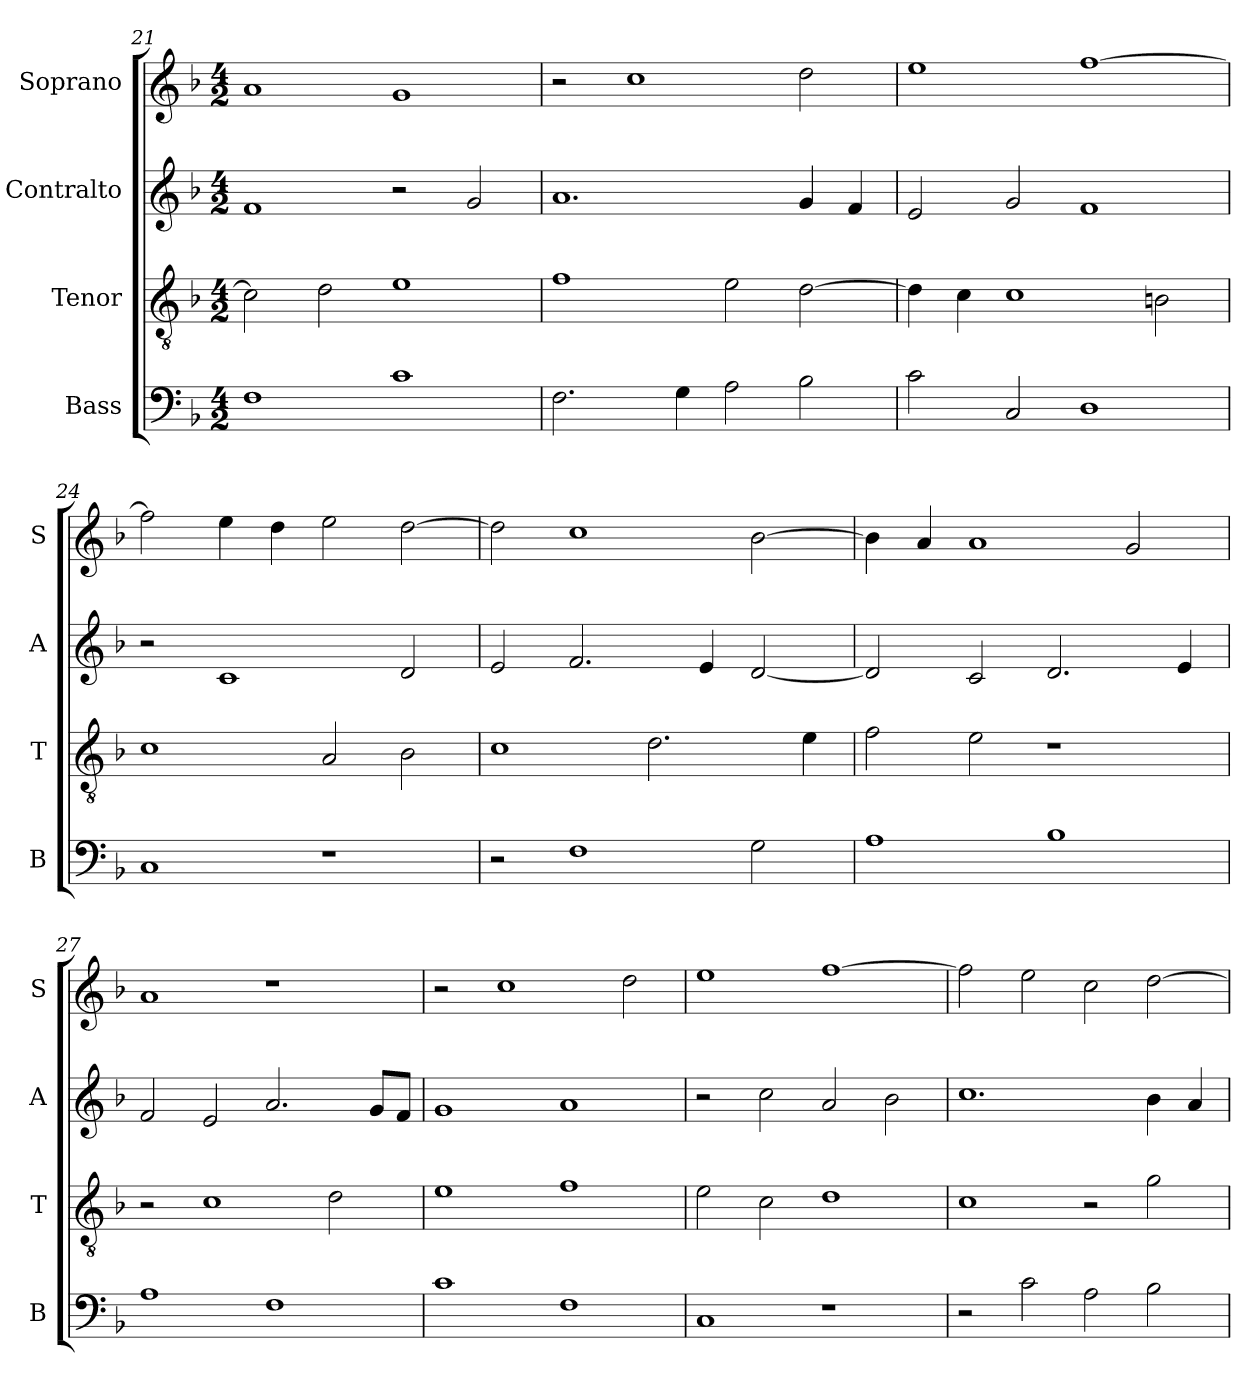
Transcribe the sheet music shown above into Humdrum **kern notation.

**kern	**kern	**kern	**kern
*part4	*part3	*part2	*part1
*staff4	*staff3	*staff2	*staff1
*I"Bass	*I"Tenor	*I"Contralto	*I"Soprano
*I'B	*I'T	*I'A	*I'S
*clefF4	*clefGv2	*clefG2	*clefG2
*k[b-]	*k[b-]	*k[b-]	*k[b-]
*F:ion	*F:ion	*F:ion	*F:ion
*M4/2	*M4/2	*M4/2	*M4/2
=21	=21	=21	=21
1F	2c]	1f	1a
.	2d	.	.
1c	1e	2r	1g
.	.	2g	.
=22	=22	=22	=22
2.F	1f	1.a	2r
.	.	.	1cc
4G	.	.	.
2A	2e	.	.
2B-	[2d	4g	2dd
.	.	4f	.
=23	=23	=23	=23
2c	4d]	2e	1ee
.	4c	.	.
2C	1c	2g	.
1D	.	1f	[1ff
.	2Bn	.	.
=24	=24	=24	=24
1C	1c	2r	2ff]
.	.	1c	4ee
.	.	.	4dd
1r	2A	.	2ee
.	2B-	2d	[2dd
=25	=25	=25	=25
2r	1c	2e	2dd]
1F	.	2.f	1cc
.	2.d	.	.
.	.	4e	.
2G	.	[2d	[2b-
.	4e	.	.
=26	=26	=26	=26
1A	2f	2d]	4b-]
.	.	.	4a
.	2e	2c	1a
1B-	1r	2.d	.
.	.	.	2g
.	.	4e	.
=27	=27	=27	=27
1A	2r	2f	1a
.	1c	2e	.
1F	.	2.a	1r
.	2d	.	.
.	.	8g/L	.
.	.	8f/J	.
=28	=28	=28	=28
1c	1e	1g	2r
.	.	.	1cc
1F	1f	1a	.
.	.	.	2dd
=29	=29	=29	=29
1C	2e	2r	1ee
.	2c	2cc	.
1r	1d	2a	[1ff
.	.	2b-	.
=30	=30	=30	=30
2r	1c	1.cc	2ff]
2c	.	.	2ee
2A	2r	.	2cc
2B-	2g	4b-	[2dd
.	.	4a	.
=	=	=	=
*-	*-	*-	*-
